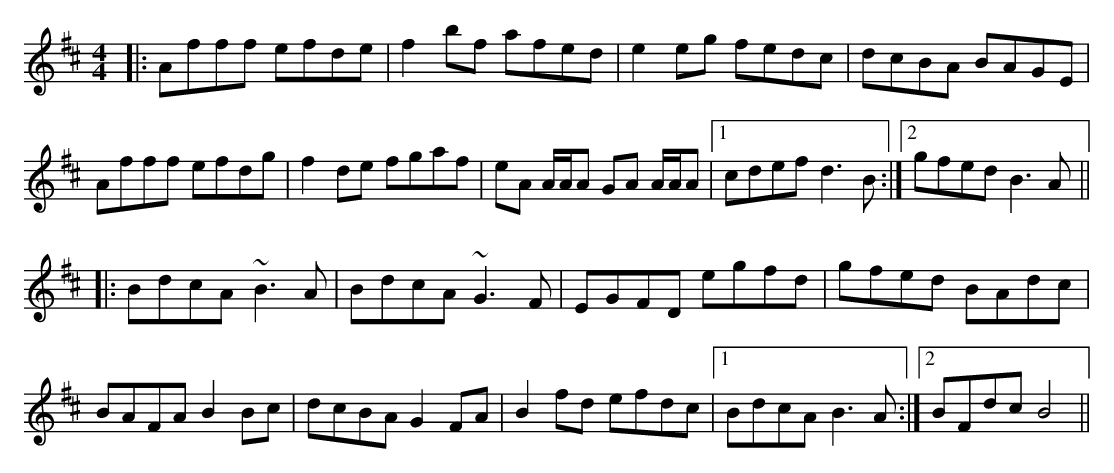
X:1
M:4/4
K:D
|:Afff efde|f2 bf afed|e2 eg fedc|dcBA BAGE|
Afff efdg|f2 de fgaf|eA A/A/A GA A/A/A|1 cdef d3 B:|2 gfed B3A||
|:BdcA ~B3A|BdcA ~G3F|EGFD egfd|gfed BAdc|
BAFA B2 Bc|dcBA G2 FA|B2 fd efdc|1 BdcA B3A:|2 BFdc B4||
